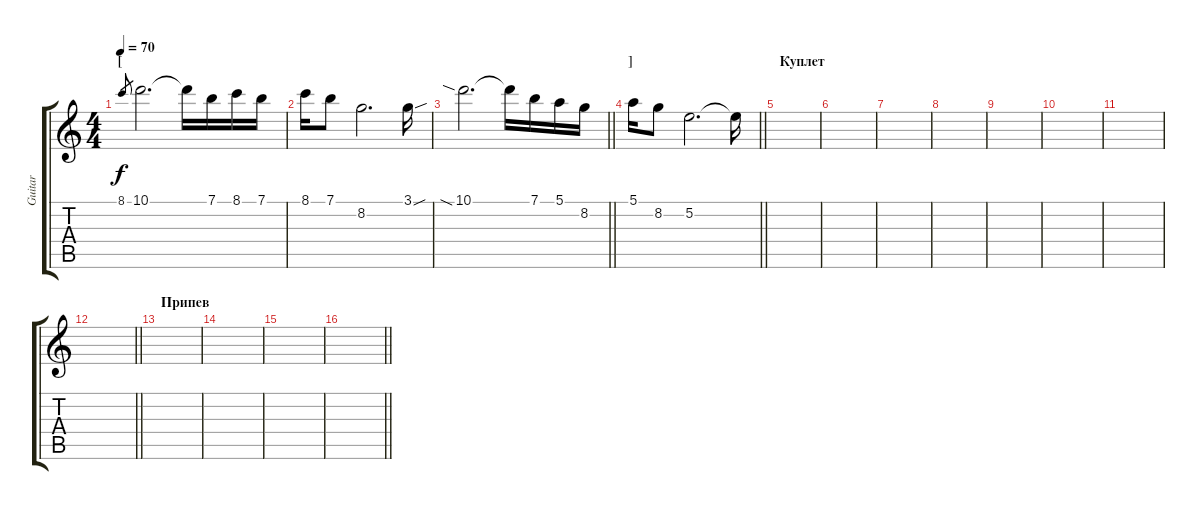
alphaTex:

\track ("Guitar" "Guitar") {instrument distortionguitar}
\staff {score tabs}
\tuning (E4 B3 G3 D3 A2 E2) {hide}
\ts (4 4)
\section ("" "[")
\tempo 70
\clef g2
\ks c
8.1.8{gr dy f} 10.1.2{d} 10.1{t}.16 7.1.16 8.1.16 7.1.16 |
8.1.16 7.1.8 8.2.2{d} 3.1{sou}.16 |
\barLineRight lightlight
10.1{sia}.2{d} 10.1{t}.16 7.1.16 5.1.16 8.2.16 |
\section ("" "]")
\barLineRight lightlight
5.1.16 8.2.8 5.2.2{d} 5.2{t}.16 |
\section ("" "Куплет")
|
|
|
|
|
|
|
\barLineRight lightlight
|
\section ("" "Припев")
|
|
|
\barLineRight lightlight
